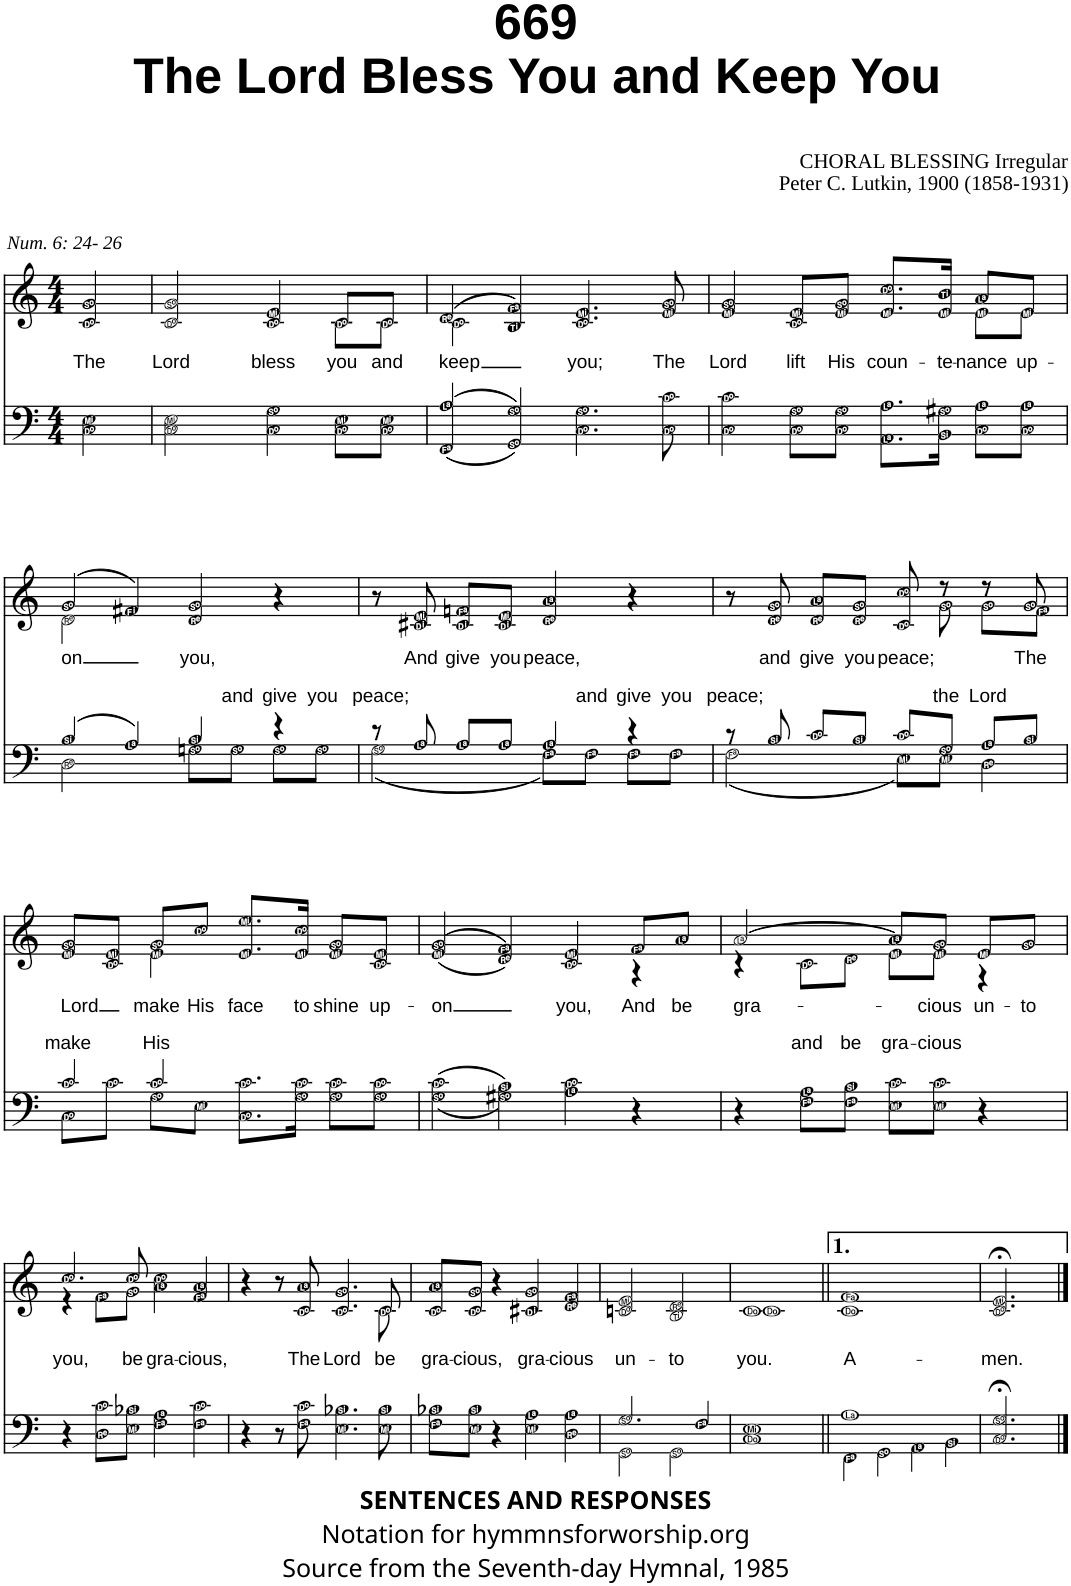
**kern	**text	**kern	**text
*part2	*part2	*part1	*part1
*staff2	*staff2	*staff1	*staff1
*I"Midi_1	*	*I"Midi_1	*
*clefF4	*	*clefG2	*
*k[]	*	*k[]	*
*M4/4	*	*M4/4	*
=	=	=	=
!	!	!LO:TX:a:i:t=Num. 6&colon; 24- 26	!
!	!	!	!LO:LY:b
4C\ 4E\	.	4c/ 4g/	The
=1	=1	=1	=1
!	!	!	!LO:LY:b
*	*	*^	*
2C\ 2E\	.	2c/ 2g/	2.ryy	Lord
!	!	!	!	!LO:LY:b
4C\ 4G\	.	4c/ 4e/	.	bless
!	!	!	!	!LO:LY:b
8C\ 8E\L	.	8c/L	8c\L	you
!	!	!	!	!LO:LY:b
8C\ 8E\J	.	8c/J	8c\J	and
=2	=2	=2	=2	=2
!	!	!	!	!LO:LY:b
(<(>4FF/ 4A/	.	(>4d/	4c\	keep
4GG/ 4G/))	.	4B/ 4f/)	2.ryy	.
!	!	!	!	!LO:LY:b
4.C\ 4.G\	.	4.c/ 4.e/	.	you;
!	!	!	!	!LO:LY:b
8C\ 8c\	.	8e/ 8g/	.	The
=3	=3	=3	=3	=3
!	!	!	!	!LO:LY:b
4C\ 4c\	.	4e/ 4g/	2.ryy	Lord
!	!	!	!	!LO:LY:b
8C\ 8G\L	.	8c/ 8e/L	.	lift
!	!	!	!	!LO:LY:b
8C\ 8G\J	.	8e/ 8g/J	.	His
!	!	!	!	!LO:LY:b
8.AA\ 8.A\L	.	8.e/ 8.cc/L	.	coun-
!	!	!	!	!LO:LY:b
16BB\ 16G#X\Jk	.	16e/ 16b/Jk	.	-te-
!	!	!	!	!LO:LY:b
8C\ 8A\L	.	8a/L	8e\L	-nance
!	!	!	!	!LO:LY:b
8C\ 8A\J	.	8e/J	8e\J	up-
!!LO:LB:g=z	!!
=4	=4	=4	=4	=4
*^	*	*	*	*
!	!	!	!	!	!LO:LY:b
(>4B/	2D\	.	(>4g/	2d\	-on
4A/)	.	.	4f#X/)	.	.
!	!	!	!	!	!LO:LY:b
4B/	8Gn\L	.	4d/ 4g/	2ryy	you,
!	!	!LO:LY:a	!	!	!
.	8G\J	and	.	.	.
!	!	!LO:LY:a	!	!	!
4r	8G\L	give	4r	.	.
!	!	!LO:LY:a	!	!	!
.	8G\J	you	.	.	.
*	*	*	*v	*v	*
=5	=5	=5	=5	=5
!	!	!LO:LY:a	!	!
8r	(<2G\	peace;	8r	.
!	!	!	!	!LO:LY:b
8A/	.	.	8c#X/ 8e/	And
!	!	!	!	!LO:LY:b
8A/L	.	.	8c#/ 8fn/L	give
!	!	!	!	!LO:LY:b
8A/J	.	.	8c#/ 8e/J	you
!	!	!	!	!LO:LY:b
4A/	8F\L)	.	4d/ 4a/	peace,
!	!	!LO:LY:a	!	!
.	8F\J	and	.	.
!	!	!LO:LY:a	!	!
4r	8F\L	give	4r	.
!	!	!LO:LY:a	!	!
.	8F\J	you	.	.
=6	=6	=6	=6	=6
!	!	!LO:LY:a	!	!
*	*	*	*^	*
8r	(<2F\	peace;	8r	8ryy	.
!	!	!	!	!	!LO:LY:b
*	*	*	*v	*v	*
8B/	.	.	8d/ 8g/	and
!	!	!	!	!LO:LY:b
8c/L	.	.	8d/ 8a/L	give
!	!	!	!	!LO:LY:b
8B/J	.	.	8d/ 8g/J	you
!	!	!	!	!LO:LY:b
8c/L	8E\L)	.	8c/ 8cc/	peace;
!	!	!LO:LY:a	!	!
*	*	*	*^	*
8G/J	8E\J	the	8r	8g\	.
!	!	!LO:LY:a	!	!	!
8A/L	4D\	Lord	8r	8g\L	.
!	!	!	!	!	!LO:LY:b
8B/J	.	.	8g/	8f\J	The
!!LO:LB:g=z	!!
=7	=7	=7	=7	=7	=7
!	!	!LO:LY:a	!	!	!LO:LY:b
4c/	8C\L	make	8e/ 8g/L	4ryy	Lord
.	8c\J	.	8c/ 8e/J	.	.
!	!	!LO:LY:a	!	!	!LO:LY:b
4c/	8G\L	His	8g/L	4e\	make
!	!	!	!	!	!LO:LY:b
.	8E\J	.	8cc/J	.	His
!	!	!	!	!	!LO:LY:b
8.C\ 8.c\L	2ryy	.	8.e/ 8.ee/L	2ryy	face
!	!	!	!	!	!LO:LY:b
16G\ 16c\Jk	.	.	16e/ 16cc/Jk	.	to
!	!	!	!	!	!LO:LY:b
8G\ 8c\L	.	.	8e/ 8g/L	.	shine
!	!	!	!	!	!LO:LY:b
8G\ 8c\J	.	.	8c/ 8e/J	.	up-
*v	*v	*	*	*	*
=8	=8	=8	=8	=8
!	!	!	!	!LO:LY:b
(>(<4G\ 4c\	.	(>(4e/ 4g/	2.ryy	-on
4G#X\ 4B\))	.	4d/ 4f/))	.	.
!	!	!	!	!LO:LY:b
4A\ 4c\	.	4c/ 4e/	.	you,
!	!	!	!	!LO:LY:b
4r	.	8f/L	4r	And
!	!	!	!	!LO:LY:b
.	.	8a/J	.	be
=9	=9	=9	=9	=9
!	!	!	!	!LO:LY:b
4r	.	[2a/	4r	gra-
!	!LO:LY:a	!	!	!
8F\ 8A\L	and	.	8c\L	.
!	!LO:LY:a	!	!	!
8F\ 8B\J	be	.	8d\J	.
!	!LO:LY:a	!	!	!
8E\ 8c\L	gra-	8a/L]	8e\L	.
!	!LO:LY:a	!	!	!LO:LY:b
8E\ 8c\J	-cious	8g/J	8e\J	-cious
!	!	!	!	!LO:LY:b
4r	.	8e/L	4r	un-
!	!	!	!	!LO:LY:b
.	.	8g/J	.	-to
!!LO:LB:g=z	!!
=10	=10	=10	=10	=10
!	!	!	!	!LO:LY:b
4r	.	4.cc/	4r	you,
8D\ 8c\L	.	.	8f\L	.
!	!	!	!	!LO:LY:b
8E\ 8B-X\J	.	8cc/	8g\J	be
!	!	!	!	!LO:LY:b
4F\ 4A\	.	4a\ 4cc\	2ryy	gra-
!	!	!	!	!LO:LY:b
4F\ 4c\	.	4f/ 4a/	.	-cious,
=11	=11	=11	=11	=11
4r	.	4r	2..ryy	.
8r	.	8r	.	.
!	!	!	!	!LO:LY:b
8F\ 8c\	.	8c/ 8a/	.	The
!	!	!	!	!LO:LY:b
4.E\ 4.B-X\	.	4.c/ 4.g/	.	Lord
!	!	!	!	!LO:LY:b
8E\ 8B-\	.	8c/	8c\	be
=12	=12	=12	=12	=12
!	!	!	!	!LO:LY:b
*	*	*v	*v	*
8F\ 8B-X\L	.	8c/ 8a/L	gra-
!	!	!	!LO:LY:b
8E\ 8B-\J	.	8c/ 8g/J	-cious,
4r	.	4r	.
!	!	!	!LO:LY:b
4E\ 4A\	.	4c#X/ 4g/	gra-
!	!	!	!LO:LY:b
4D\ 4A\	.	4d/ 4f/	-cious
=13	=13	=13	=13
*^	*	*	*
!	!	!	!	!LO:LY:b
2.G/	2GG\	.	2cn/ 2e/	un-
!	!	!	!	!LO:LY:b
.	2GG\	.	2B/ 2d/	-to
4F/	.	.	.	.
=14	=14	=14	=14	=14
!	!	!	!	!LO:LY:b
*	*	*	*^	*
1E	1C	.	1c	1c	you.
=15||	=15||	=15||	=15||	=15||	=15||
!	!	!	!	!	!LO:LY:b
*	*	*	*v	*v	*
1A	4FF\	.	1c 1f	A-
.	4GG\	.	.	.
.	4AA\	.	.	.
.	4BB\	.	.	.
=16	=16	=16	=16	=16
!	!	!	!	!LO:LY:b
*v	*v	*	*	*
2.C/;< 2.G/;<	.	2.c/;< 2.e/;<	-men.
==	==	==	==
*-	*-	*-	*-
